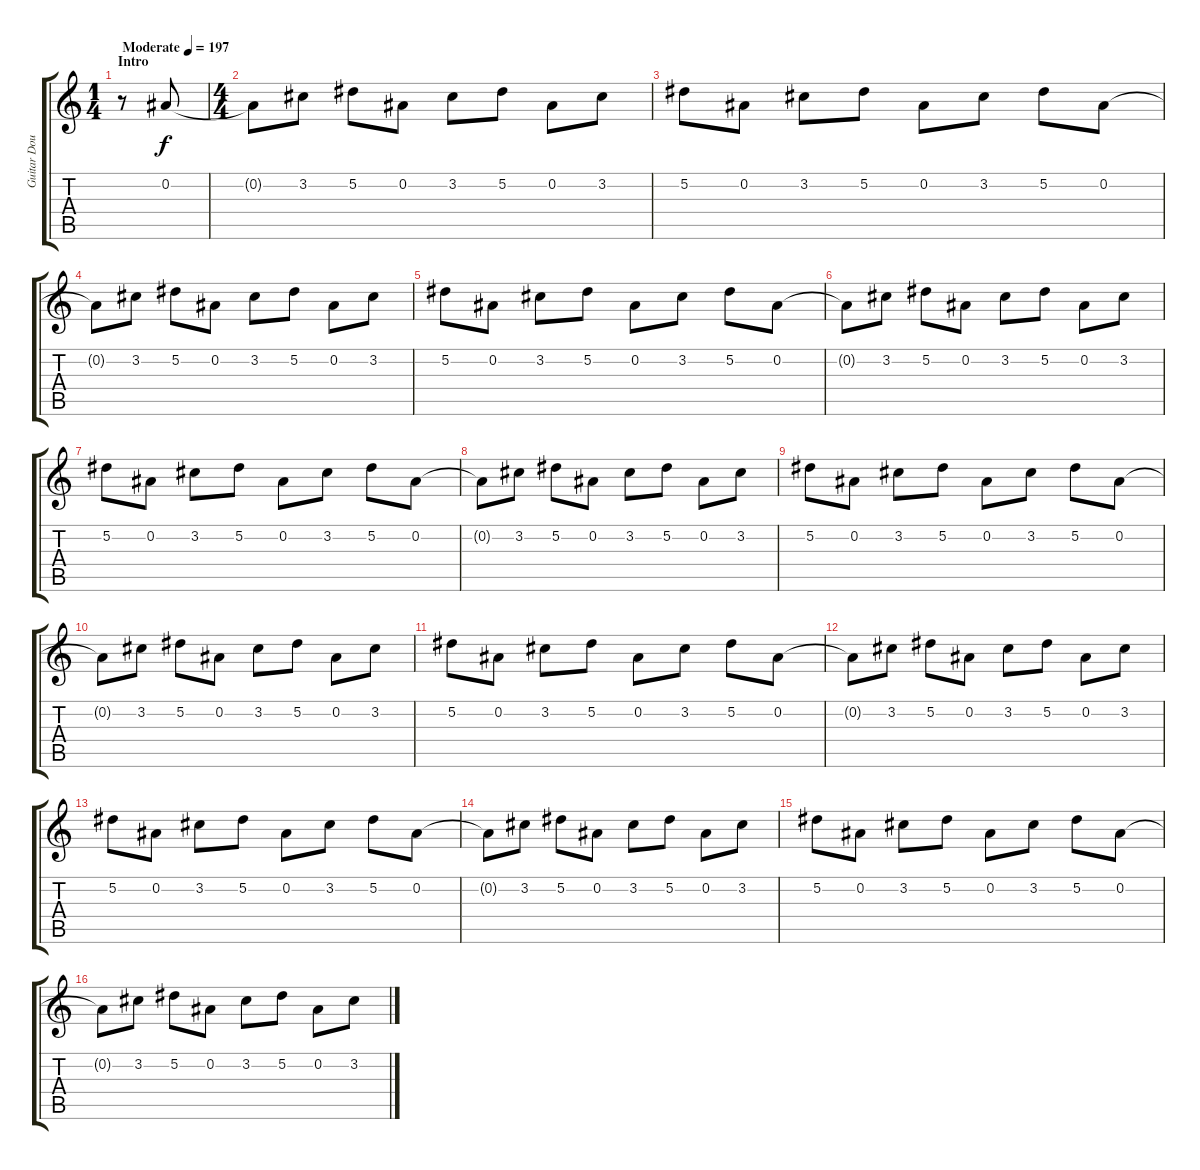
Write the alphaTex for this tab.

\track ("Guitar Doubled" "Guitar Dou") {instrument distortionguitar}
\staff {score tabs}
\tuning (Eb4 Bb3 Gb3 Db3 Ab2 Eb2) {hide}
\ts (1 4)
\section ("" "Intro")
\tempo (197 "Moderate")
\clef g2
\ks c
r.8{dy f instrument distortionguitar} 0.2.8 |
\ts (4 4)
0.2{t}.8 3.2.8 5.2.8 0.2.8 3.2.8 5.2.8 0.2.8 3.2.8 |
5.2.8 0.2.8 3.2.8 5.2.8 0.2.8 3.2.8 5.2.8 0.2.8 |
0.2{t}.8 3.2.8 5.2.8 0.2.8 3.2.8 5.2.8 0.2.8 3.2.8 |
5.2.8 0.2.8 3.2.8 5.2.8 0.2.8 3.2.8 5.2.8 0.2.8 |
0.2{t}.8 3.2.8 5.2.8 0.2.8 3.2.8 5.2.8 0.2.8 3.2.8 |
5.2.8 0.2.8 3.2.8 5.2.8 0.2.8 3.2.8 5.2.8 0.2.8 |
0.2{t}.8 3.2.8 5.2.8 0.2.8 3.2.8 5.2.8 0.2.8 3.2.8 |
5.2.8 0.2.8 3.2.8 5.2.8 0.2.8 3.2.8 5.2.8 0.2.8 |
0.2{t}.8 3.2.8 5.2.8 0.2.8 3.2.8 5.2.8 0.2.8 3.2.8 |
5.2.8 0.2.8 3.2.8 5.2.8 0.2.8 3.2.8 5.2.8 0.2.8 |
0.2{t}.8 3.2.8 5.2.8 0.2.8 3.2.8 5.2.8 0.2.8 3.2.8 |
5.2.8 0.2.8 3.2.8 5.2.8 0.2.8 3.2.8 5.2.8 0.2.8 |
0.2{t}.8 3.2.8 5.2.8 0.2.8 3.2.8 5.2.8 0.2.8 3.2.8 |
5.2.8 0.2.8 3.2.8 5.2.8 0.2.8 3.2.8 5.2.8 0.2.8 |
0.2{t}.8 3.2.8 5.2.8 0.2.8 3.2.8 5.2.8 0.2.8 3.2.8
